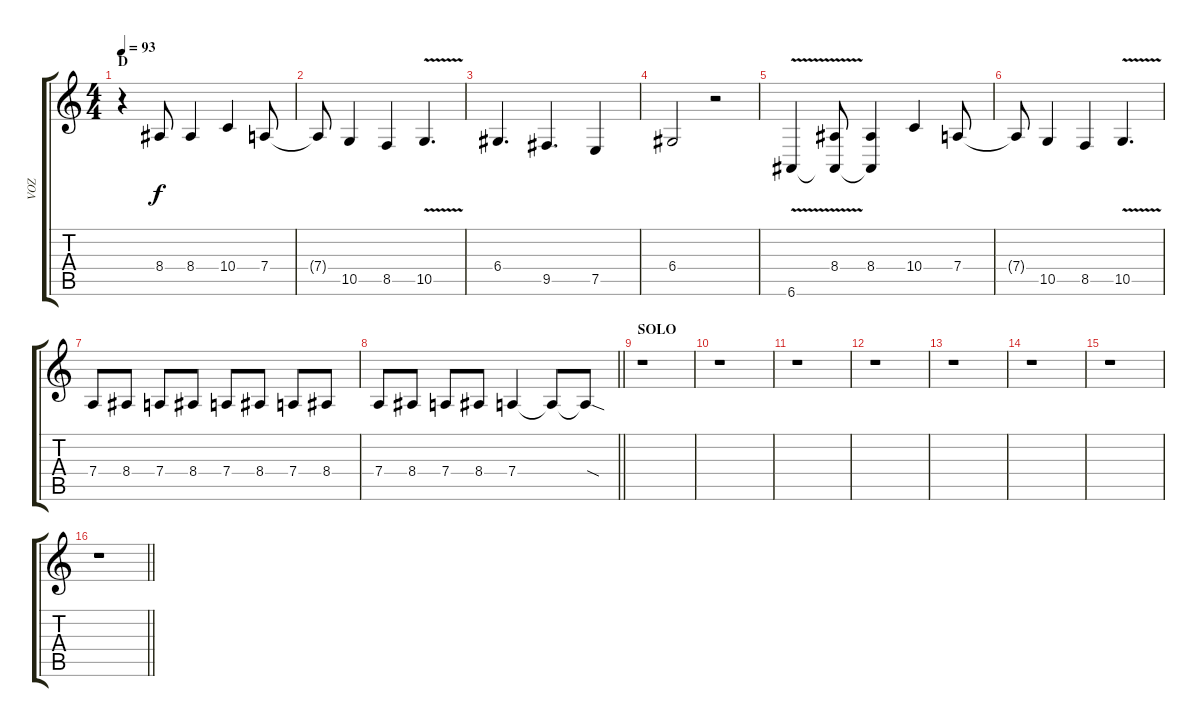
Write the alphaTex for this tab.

\track ("VOZ" "VOZ") {instrument flute}
\staff {score tabs}
\tuning (E4 B3 G3 D3 A2 E2) {hide}
\ts (4 4)
\section ("" "D")
\tempo 93
\clef g2
\ks c
r.4{dy f} 8.4.8 8.4.4 10.4.4 7.4.8 |
7.4{t}.8 10.5.4 8.5.4 10.5{v}.4{d} |
6.4.4{d} 9.5.4{d} 7.5.4 |
6.4.2 r.2 |
6.6{v}.4 (8.4 6.6{t}).8 (8.4 6.6{t}).4 10.4.4 7.4.8 |
7.4{t}.8 10.5.4 8.5.4 10.5{v}.4{d} |
7.4.8 8.4.8 7.4.8 8.4.8 7.4.8 8.4.8 7.4.8 8.4.8 |
\barLineRight lightlight
7.4.8 8.4.8 7.4.8 8.4.8 7.4.4 7.4{t}.8 7.4{sod t}.8 |
\section ("" "SOLO")
r.1 |
r.1 |
r.1 |
r.1 |
r.1 |
r.1 |
r.1 |
\barLineRight lightlight
r.1
